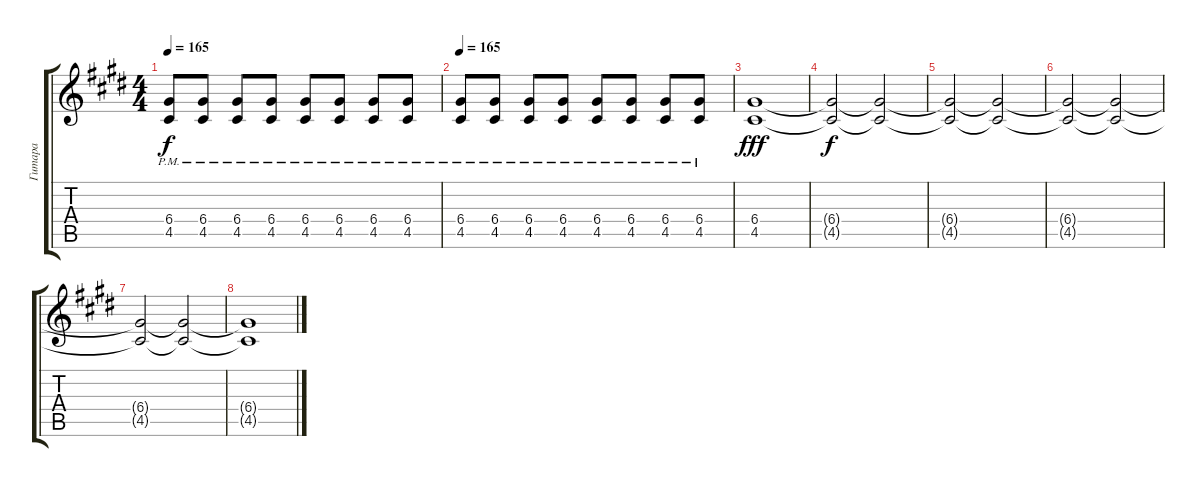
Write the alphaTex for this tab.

\track ("Гитара" "Гитара") {instrument overdrivenguitar}
\staff {score tabs}
\tuning (E4 B3 G3 D3 A2 E2) {hide}
\ts (4 4)
\tempo 165
\clef g2
\ks e
(6.4{pm} 4.5{pm}).8{dy f} (6.4{pm} 4.5{pm}).8 (6.4{pm} 4.5{pm}).8 (6.4{pm} 4.5{pm}).8 (6.4 4.5{pm}).8 (6.4{pm} 4.5{pm}).8 (6.4{pm} 4.5{pm}).8 (6.4{pm} 4.5{pm}).8 |
\tempo 165
(6.4{pm} 4.5{pm}).8 (6.4{pm} 4.5{pm}).8 (6.4{pm} 4.5{pm}).8 (6.4{pm} 4.5{pm}).8 (6.4 4.5{pm}).8 (6.4{pm} 4.5{pm}).8 (6.4{pm} 4.5{pm}).8 (6.4{pm} 4.5{pm}).8 |
(6.4 4.5).1{dy fff volume 14} |
(6.4{t} 4.5{t}).2{dy f balance 6} (6.4{t} 4.5{t}).2{balance 10} |
(6.4{t} 4.5{t}).2{balance 6} (6.4{t} 4.5{t}).2{balance 10} |
(6.4{t} 4.5{t}).2{balance 6} (6.4{t} 4.5{t}).2{balance 10} |
(6.4{t} 4.5{t}).2{balance 6} (6.4{t} 4.5{t}).2{balance 11} |
(6.4{t} 4.5{t}).1{balance 8}
